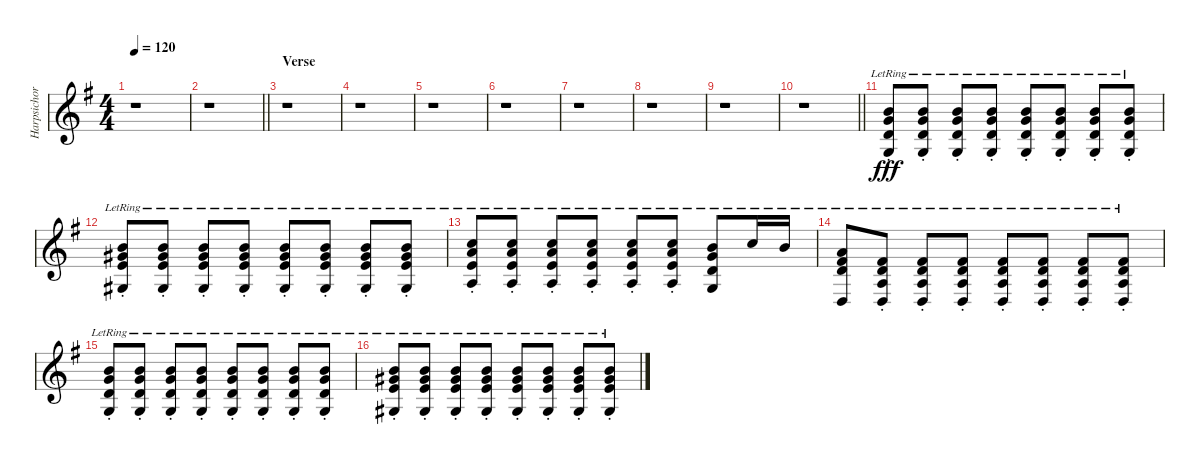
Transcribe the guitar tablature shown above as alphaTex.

\track ("Harpsichord" "Harpsichor") {instrument harpsichord}
\staff {score}
\tuning (E4 B3 G3 D3 A2 E2) {hide}
\ts (4 4)
\tempo 120
\clef g2
\ks eminor
r.1{dy mf} |
\barLineRight lightlight
r.1 |
\section ("" "Verse")
r.1 |
r.1 |
r.1 |
r.1 |
r.1 |
r.1 |
r.1 |
\barLineRight lightlight
r.1 |
\section ("" "")
(12.2{st lr} 12.3{st lr} 12.4{st lr} 10.5{st lr}).8{dy fff} (12.2{st lr} 12.3{st lr} 12.4{st lr} 10.5{st lr}).8 (12.2{st lr} 12.3{st lr} 12.4{st lr} 10.5{st lr}).8 (12.2{st lr} 12.3{st lr} 12.4{st lr} 10.5{st lr}).8 (12.2{st lr} 12.3{st lr} 12.4{st lr} 10.5{st lr}).8 (12.2{st lr} 12.3{st lr} 12.4{st lr} 10.5{st lr}).8 (12.2{st lr} 12.3{st lr} 12.4{st lr} 10.5{st lr}).8 (12.2{st lr} 12.3{st lr} 12.4{st lr} 10.5{st lr}).8 |
(12.2{st lr} 13.3{st lr} 14.4{st lr} 11.5{st lr}).8 (12.2{st lr} 13.3{st lr} 14.4{st lr} 11.5{st lr}).8 (12.2{st lr} 13.3{st lr} 14.4{st lr} 11.5{st lr}).8 (12.2{st lr} 13.3{st lr} 14.4{st lr} 11.5{st lr}).8 (12.2{st lr} 13.3{st lr} 14.4{st lr} 11.5{st lr}).8 (12.2{st lr} 13.3{st lr} 14.4{st lr} 11.5{st lr}).8 (12.2{st lr} 13.3{st lr} 14.4{st lr} 11.5{st lr}).8 (12.2{st lr} 13.3{st lr} 14.4{st lr} 11.5{st lr}).8 |
(13.2{st lr} 14.3{st lr} 14.4{st lr} 12.5{st lr}).8 (13.2{st lr} 14.3{st lr} 14.4{st lr} 12.5{st lr}).8 (13.2{st lr} 14.3{st lr} 14.4{st lr} 12.5{st lr}).8 (13.2{st lr} 14.3{st lr} 14.4{st lr} 12.5{st lr}).8 (13.2{st lr} 14.3{st lr} 14.4{st lr} 12.5{st lr}).8 (13.2{st lr} 14.3{st lr} 14.4{st lr} 12.5{st lr}).8 (12.2{lr} 12.3{lr} 12.4{lr} 10.5{lr}).8 13.2{lr}.16 12.2{lr}.16 |
(10.2{lr} 11.3{lr} 12.4{lr} 10.6{lr}).8 (11.3{st lr} 12.4{st lr} 12.5{st lr} 10.6{st lr}).8 (11.3{st lr} 12.4{st lr} 12.5{st lr} 10.6{st lr}).8 (11.3{st lr} 12.4{st lr} 12.5{st lr} 10.6{st lr}).8 (11.3{st lr} 12.4{st lr} 12.5{st lr} 10.6{st lr}).8 (11.3{st lr} 12.4{st lr} 12.5{st lr} 10.6{st lr}).8 (11.3{st lr} 12.4{st lr} 12.5{st lr} 10.6{st lr}).8 (11.3{st lr} 12.4{st lr} 12.5{st lr} 10.6{st lr}).8 |
(12.2{st lr} 12.3{st lr} 12.4{st lr} 10.5{st lr}).8 (12.2{st lr} 12.3{st lr} 12.4{st lr} 10.5{st lr}).8 (12.2{st lr} 12.3{st lr} 12.4{st lr} 10.5{st lr}).8 (12.2{st lr} 12.3{st lr} 12.4{st lr} 10.5{st lr}).8 (12.2{st lr} 12.3{st lr} 12.4{st lr} 10.5{st lr}).8 (12.2{st lr} 12.3{st lr} 12.4{st lr} 10.5{st lr}).8 (12.2{st lr} 12.3{st lr} 12.4{st lr} 10.5{st lr}).8 (12.2{st lr} 12.3{st lr} 12.4{st lr} 10.5{st lr}).8 |
(12.2{st lr} 13.3{st lr} 14.4{st lr} 11.5{st lr}).8 (12.2{st lr} 13.3{st lr} 14.4{st lr} 11.5{st lr}).8 (12.2{st lr} 13.3{st lr} 14.4{st lr} 11.5{st lr}).8 (12.2{st lr} 13.3{st lr} 14.4{st lr} 11.5{st lr}).8 (12.2{st lr} 13.3{st lr} 14.4{st lr} 11.5{st lr}).8 (12.2{st lr} 13.3{st lr} 14.4{st lr} 11.5{st lr}).8 (12.2{st lr} 13.3{st lr} 14.4{st lr} 11.5{st lr}).8 (12.2{st lr} 13.3{st lr} 14.4{st lr} 11.5{st lr}).8
